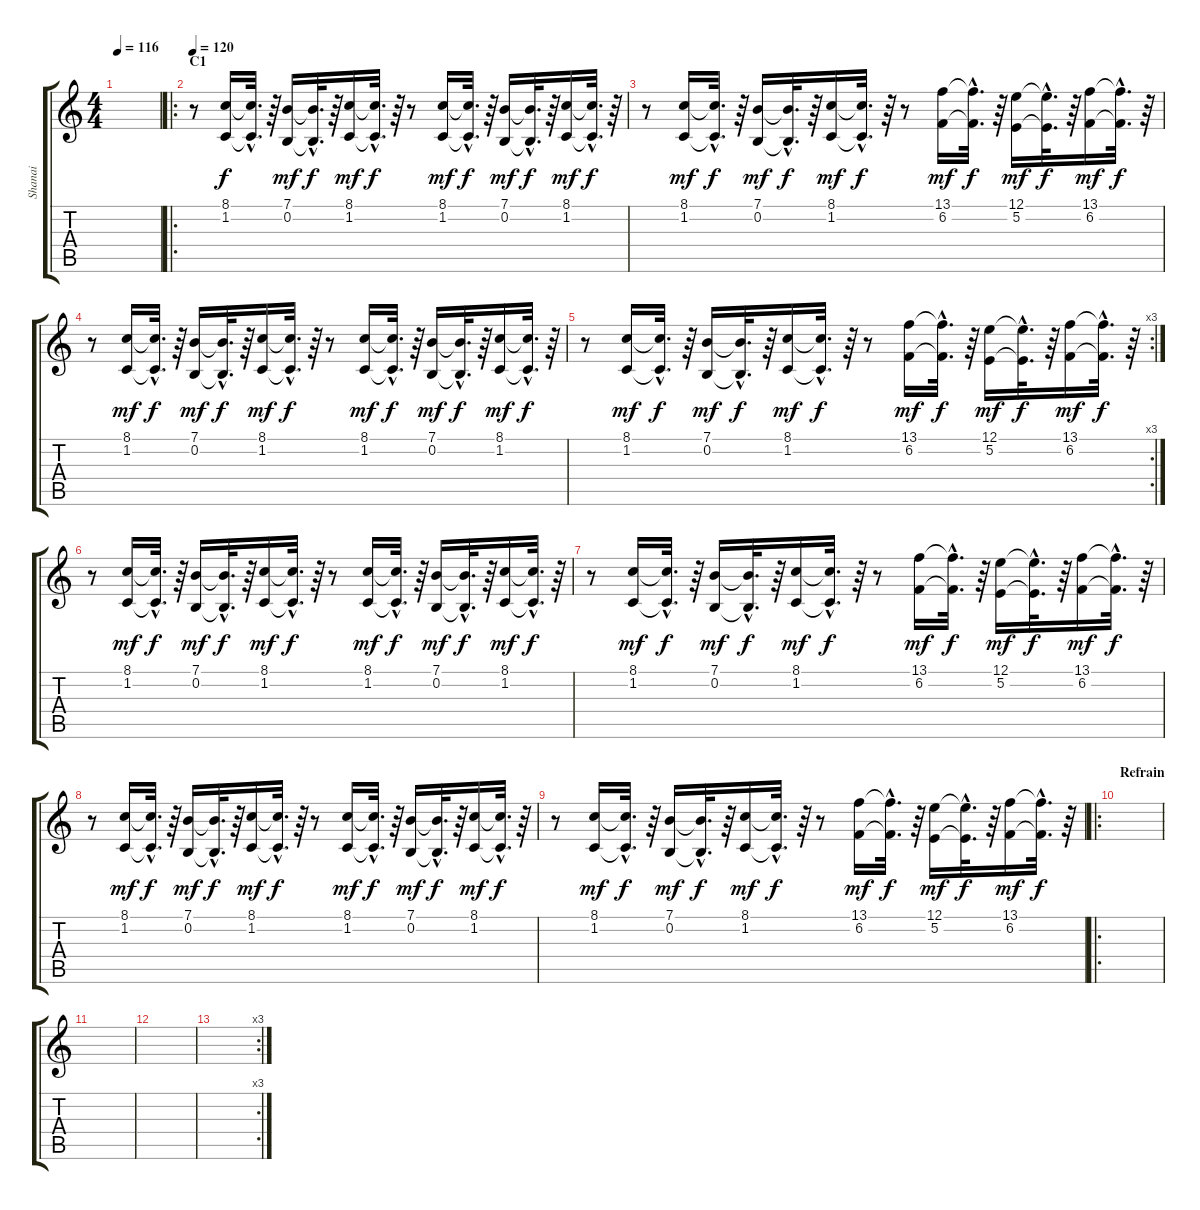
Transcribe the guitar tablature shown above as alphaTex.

\track ("Shanai" "Shanai") {instrument shanai}
\staff {score tabs}
\tuning (E4 B3 G3 D3 A2 E2) {hide}
\ts (4 4)
\tempo 116
\tempo 130
\tempo 116
\clef g2
\ks c
|
\ro
\section ("" "C1")
\tempo 120
r.8 (8.1 1.2).16 (8.1{hac t} 1.2{hac t}).32{d dy f} r.64 (7.1 0.2).16{dy mf} (7.1{hac t} 0.2{hac t}).32{d dy f} r.64 (8.1 1.2).16{dy mf} (8.1{hac t} 1.2{hac t}).32{d dy f} r.64 r.8 (8.1 1.2).16{dy mf} (8.1{hac t} 1.2{hac t}).32{d dy f} r.64 (7.1 0.2).16{dy mf} (7.1{hac t} 0.2{hac t}).32{d dy f} r.64 (8.1 1.2).16{dy mf} (8.1{hac t} 1.2{hac t}).32{d dy f} r.64 |
r.8 (8.1 1.2).16{dy mf} (8.1{hac t} 1.2{hac t}).32{d dy f} r.64 (7.1 0.2).16{dy mf} (7.1{hac t} 0.2{hac t}).32{d dy f} r.64 (8.1 1.2).16{dy mf} (8.1{hac t} 1.2{hac t}).32{d dy f} r.64 r.8 (13.1 6.2).16{dy mf} (13.1{hac t} 6.2{hac t}).32{d dy f} r.64 (12.1 5.2).16{dy mf} (12.1{hac t} 5.2{hac t}).32{d dy f} r.64 (13.1 6.2).16{dy mf} (13.1{hac t} 6.2{hac t}).32{d dy f} r.64 |
r.8 (8.1 1.2).16{dy mf} (8.1{hac t} 1.2{hac t}).32{d dy f} r.64 (7.1 0.2).16{dy mf} (7.1{hac t} 0.2{hac t}).32{d dy f} r.64 (8.1 1.2).16{dy mf} (8.1{hac t} 1.2{hac t}).32{d dy f} r.64 r.8 (8.1 1.2).16{dy mf} (8.1{hac t} 1.2{hac t}).32{d dy f} r.64 (7.1 0.2).16{dy mf} (7.1{hac t} 0.2{hac t}).32{d dy f} r.64 (8.1 1.2).16{dy mf} (8.1{hac t} 1.2{hac t}).32{d dy f} r.64 |
\rc 3
r.8 (8.1 1.2).16{dy mf} (8.1{hac t} 1.2{hac t}).32{d dy f} r.64 (7.1 0.2).16{dy mf} (7.1{hac t} 0.2{hac t}).32{d dy f} r.64 (8.1 1.2).16{dy mf} (8.1{hac t} 1.2{hac t}).32{d dy f} r.64 r.8 (13.1 6.2).16{dy mf} (13.1{hac t} 6.2{hac t}).32{d dy f} r.64 (12.1 5.2).16{dy mf} (12.1{hac t} 5.2{hac t}).32{d dy f} r.64 (13.1 6.2).16{dy mf} (13.1{hac t} 6.2{hac t}).32{d dy f} r.64 |
r.8 (8.1 1.2).16{dy mf} (8.1{hac t} 1.2{hac t}).32{d dy f} r.64 (7.1 0.2).16{dy mf} (7.1{hac t} 0.2{hac t}).32{d dy f} r.64 (8.1 1.2).16{dy mf} (8.1{hac t} 1.2{hac t}).32{d dy f} r.64 r.8 (8.1 1.2).16{dy mf} (8.1{hac t} 1.2{hac t}).32{d dy f} r.64 (7.1 0.2).16{dy mf} (7.1{hac t} 0.2{hac t}).32{d dy f} r.64 (8.1 1.2).16{dy mf} (8.1{hac t} 1.2{hac t}).32{d dy f} r.64 |
r.8 (8.1 1.2).16{dy mf} (8.1{hac t} 1.2{hac t}).32{d dy f} r.64 (7.1 0.2).16{dy mf} (7.1{hac t} 0.2{hac t}).32{d dy f} r.64 (8.1 1.2).16{dy mf} (8.1{hac t} 1.2{hac t}).32{d dy f} r.64 r.8 (13.1 6.2).16{dy mf} (13.1{hac t} 6.2{hac t}).32{d dy f} r.64 (12.1 5.2).16{dy mf} (12.1{hac t} 5.2{hac t}).32{d dy f} r.64 (13.1 6.2).16{dy mf} (13.1{hac t} 6.2{hac t}).32{d dy f} r.64 |
r.8 (8.1 1.2).16{dy mf} (8.1{hac t} 1.2{hac t}).32{d dy f} r.64 (7.1 0.2).16{dy mf} (7.1{hac t} 0.2{hac t}).32{d dy f} r.64 (8.1 1.2).16{dy mf} (8.1{hac t} 1.2{hac t}).32{d dy f} r.64 r.8 (8.1 1.2).16{dy mf} (8.1{hac t} 1.2{hac t}).32{d dy f} r.64 (7.1 0.2).16{dy mf} (7.1{hac t} 0.2{hac t}).32{d dy f} r.64 (8.1 1.2).16{dy mf} (8.1{hac t} 1.2{hac t}).32{d dy f} r.64 |
r.8 (8.1 1.2).16{dy mf} (8.1{hac t} 1.2{hac t}).32{d dy f} r.64 (7.1 0.2).16{dy mf} (7.1{hac t} 0.2{hac t}).32{d dy f} r.64 (8.1 1.2).16{dy mf} (8.1{hac t} 1.2{hac t}).32{d dy f} r.64 r.8 (13.1 6.2).16{dy mf} (13.1{hac t} 6.2{hac t}).32{d dy f} r.64 (12.1 5.2).16{dy mf} (12.1{hac t} 5.2{hac t}).32{d dy f} r.64 (13.1 6.2).16{dy mf} (13.1{hac t} 6.2{hac t}).32{d dy f} r.64 |
\ro
\section ("" "Refrain")
|
|
|
\rc 3
